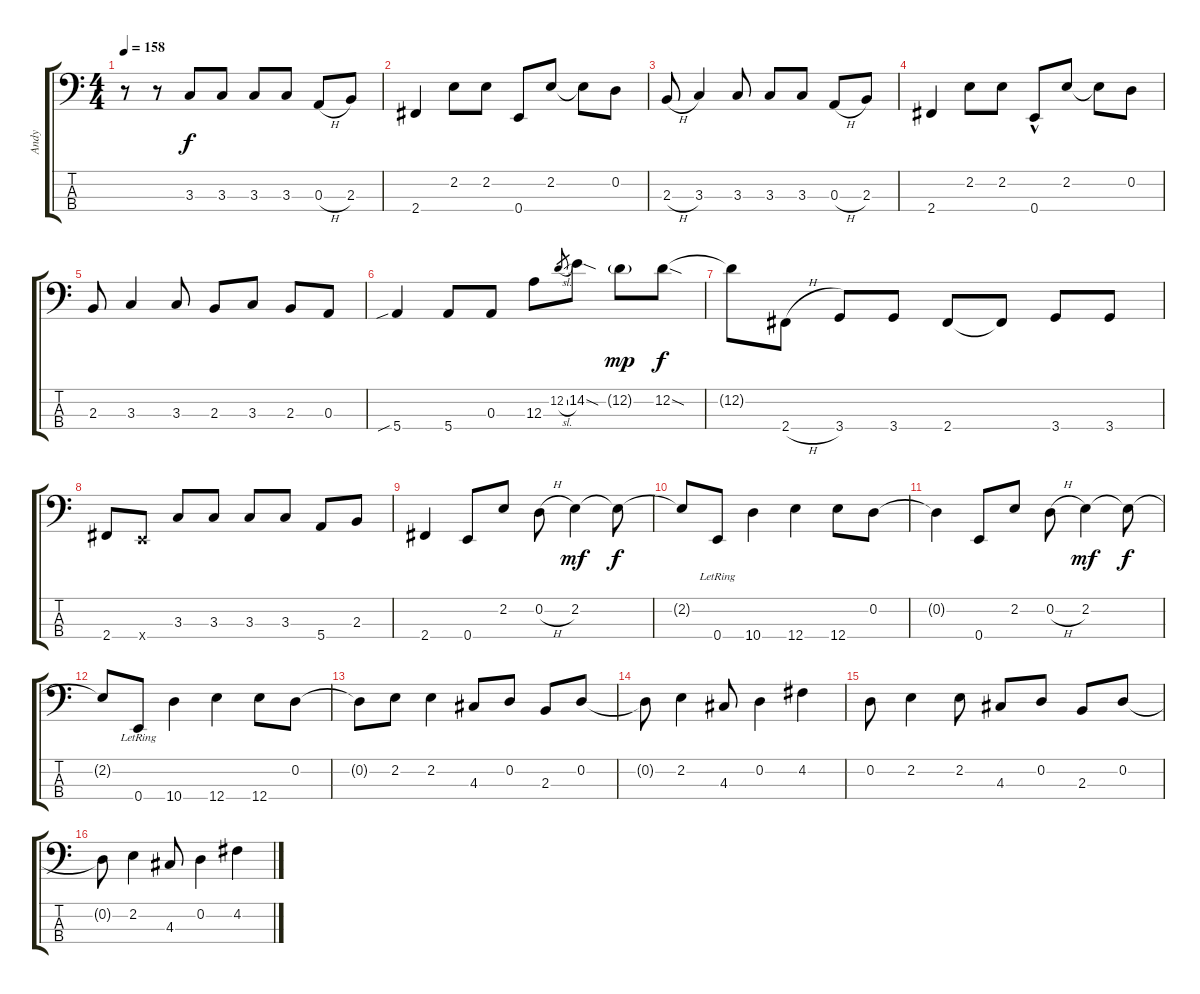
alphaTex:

\track ("Andy" "Andy") {instrument electricbassfinger}
\staff {score tabs}
\tuning (G3 D2 A1 E1) {hide}
\ts (4 4)
\tempo 158
\clef f4
\ks c
r.8{dy f instrument electricbassfinger} r.8 3.3.8 3.3.8 3.3.8 3.3.8 0.3{h}.8 2.3.8 |
2.4.4 2.2.8 2.2.8 0.4.8 2.2.8 2.2{t}.8 0.2.8 |
2.3{h}.8 3.3.4 3.3.8 3.3.8 3.3.8 0.3{h}.8 2.3.8 |
2.4.4 2.2.8 2.2.8 0.4{hac}.8 2.2.8 2.2{t}.8 0.2.8 |
2.3.8 3.3.4 3.3.8 2.3.8 3.3.8 2.3.8 0.3.8 |
5.4{sib}.4 5.4.8 0.3.8 12.3.8 12.2{sl}.8{gr} 14.2{sod}.8 12.2{g}.8{dy mp} 12.2{sod}.8{dy f} |
12.2{t}.8 2.4{h}.8 3.4.8 3.4.8 2.4.8 2.4{t}.8 3.4.8 3.4.8 |
2.4.8 0.4{x}.8 3.3.8 3.3.8 3.3.8 3.3.8 5.4.8 2.3.8 |
2.4.4 0.4.8 2.2.8 0.2{h}.8 2.2.4{dy mf} 2.2{t}.8{dy f} |
2.2{t}.8 0.4{lr}.8 10.4.4 12.4.4 12.4.8 0.2.8 |
0.2{t}.4 0.4.8 2.2.8 0.2{h}.8 2.2.4{dy mf} 2.2{t}.8{dy f} |
2.2{t}.8 0.4{lr}.8 10.4.4 12.4.4 12.4.8 0.2.8 |
0.2{t}.8 2.2.8 2.2.4 4.3.8 0.2.8 2.3.8 0.2.8 |
0.2{t}.8 2.2.4 4.3.8 0.2.4 4.2.4 |
0.2.8 2.2.4 2.2.8 4.3.8 0.2.8 2.3.8 0.2.8 |
0.2{t}.8 2.2.4 4.3.8 0.2.4 4.2.4
